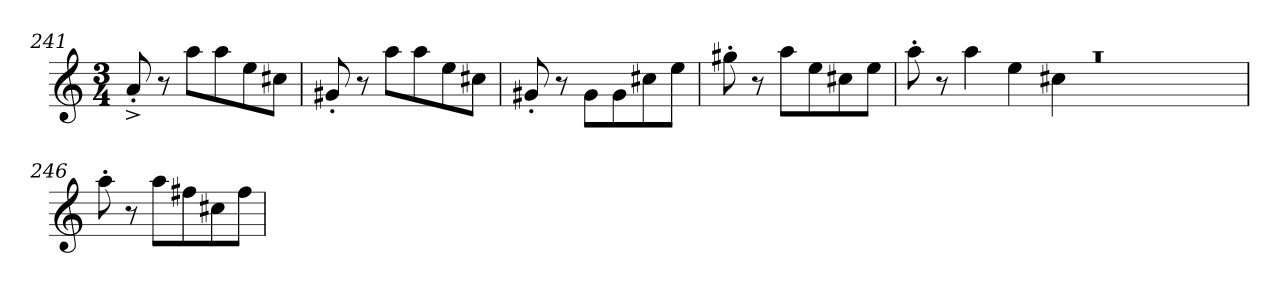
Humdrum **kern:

**kern
*part1
*staff1
*clefG2
*k[]
*M3/4
=241
8a'^/
8r
8aa\L
8aa\
8ee\
8cc#X\J
=242
8g#X'/
8r
8aa\L
8aa\
8ee\
8cc#X\J
=243
8g#X'/
8r
8g#\L
8g#\
8cc#X\
8ee\J
=244
8gg#X'\
8r
8aa\L
8ee\
8cc#X\
8ee\J
=245
8aa'\
8r
4aa\
4ee\
4cc#X\
0rff
=246
8aa'\
8r
8aa\L
8ff#X\
8cc#X\
8ff#\J
=
*-
